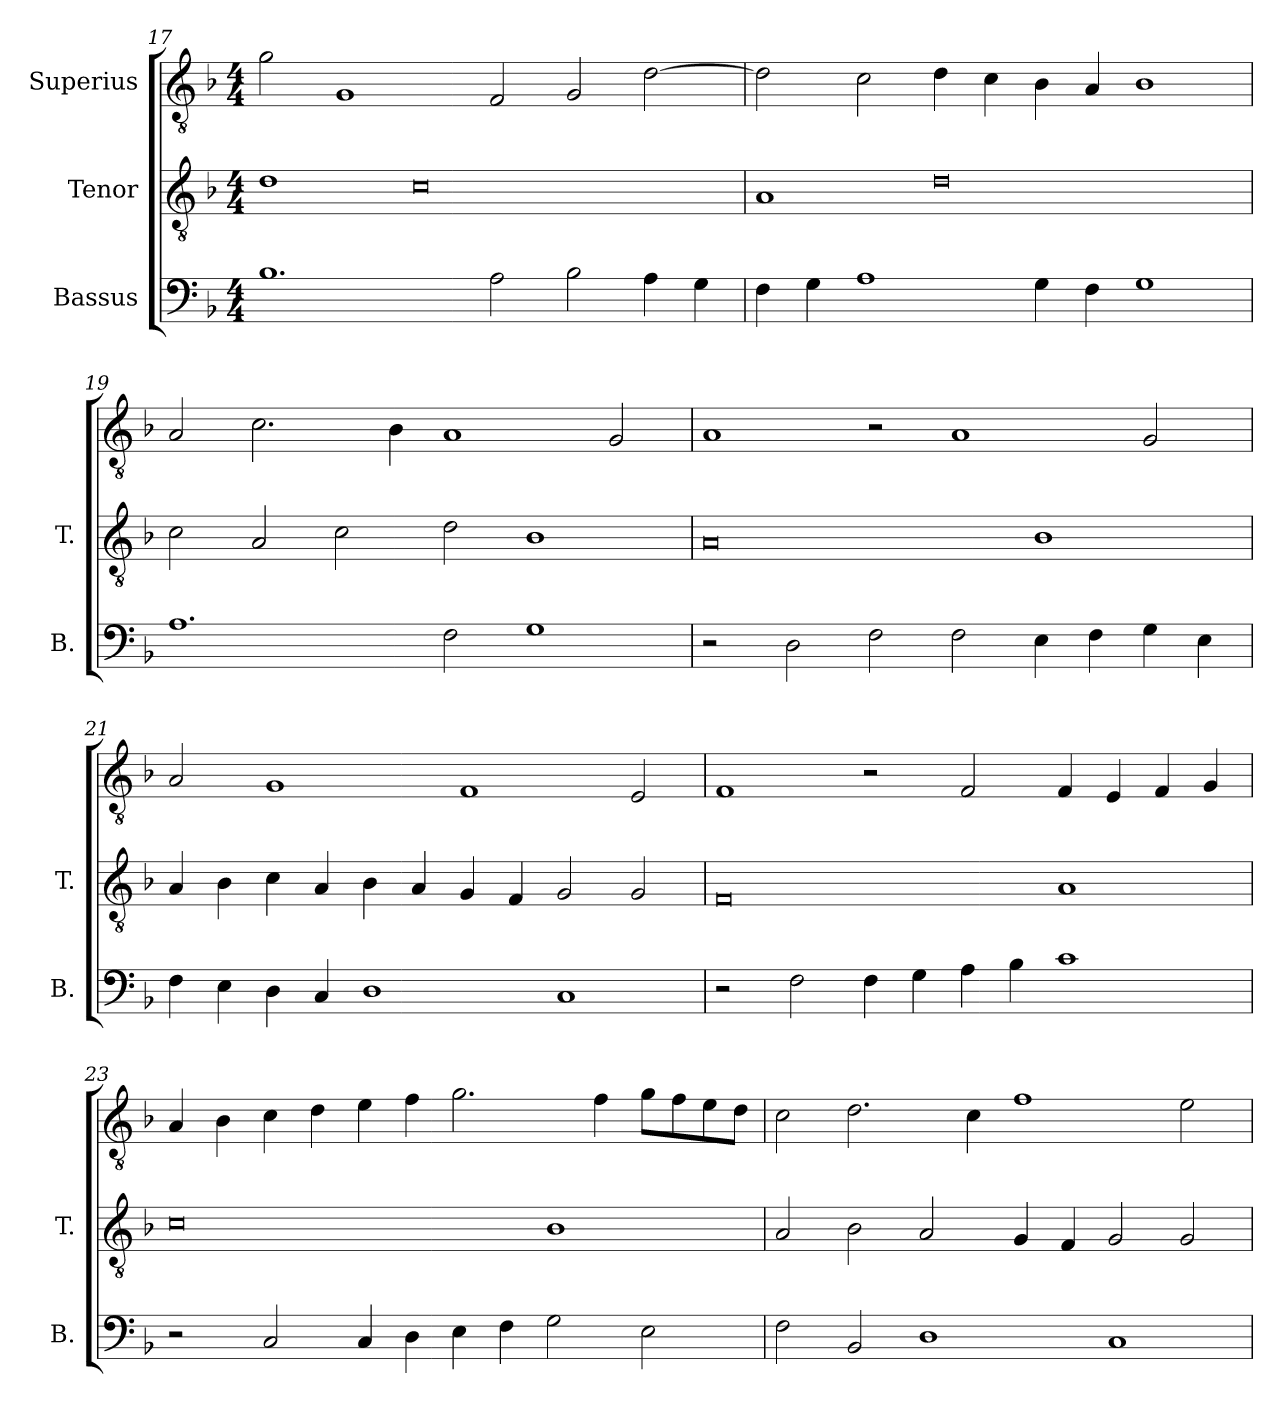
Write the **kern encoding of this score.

**kern	**kern	**kern
*part3	*part2	*part1
*staff3	*staff2	*staff1
*I"Bassus	*I"Tenor	*I"Superius
*I'B.	*I'T.	*
*clefF4	*clefGv2	*clefGv2
*	*ITrd7c12	*ITrd7c12
*k[b-]	*k[b-]	*k[b-]
*F:	*F:	*F:
*M4/4	*M4/4	*M4/4
=17	=17	=17
1.B-i	1Di	2Gi\
.	.	1GGi
.	0Ci	.
2Ai\	.	2FFi/
2B-i\	.	2GGi/
4Ai\	.	[>2Di\
4Gi\	.	.
=18	=18	=18
4Fi\	1AAi	2Di\]
4Gi\	.	.
1Ai	.	2Ci\
.	0Di	4Di\
.	.	4Ci\
4Gi\	.	4BB-i\
4Fi\	.	4AAi/
1Gi	.	1BB-i
!!LO:LB:g=z
=19	=19	=19
1.Ai	2Ci\	2AAi/
.	2AAi/	2.Ci\
.	2Ci\	.
.	.	4BB-i\
2Fi\	2Di\	1AAi
1Gi	1BB-i	.
.	.	2GGi/
=20	=20	=20
2r	0AAi	1AAi
2Di\	.	.
2Fi\	.	2r
2Fi\	.	1AAi
4Ei\	1BB-i	.
4Fi\	.	.
4Gi\	.	2GGi/
4Ei\	.	.
=21	=21	=21
4Fi\	4AAi/	2AAi/
4Ei\	4BB-i\	.
4Di\	4Ci\	1GGi
4Ci/	4AAi/	.
1Di	4BB-i\	.
.	4AAi/	.
.	4GGi/	1FFi
.	4FFi/	.
1Ci	2GGi/	.
.	2GGi/	2EEi/
!!LO:PB:g=z
=22	=22	=22
2r	0FFi	1FFi
2Fi\	.	.
4Fi\	.	2r
4Gi\	.	.
4Ai\	.	2FFi/
4B-i\	.	.
1ci	1AAi	4FFi/
.	.	4EEi/
.	.	4FFi/
.	.	4GGi/
=23	=23	=23
2r	0Ci	4AAi/
.	.	4BB-i\
2Ci/	.	4Ci\
.	.	4Di\
4Ci/	.	4Ei\
4Di\	.	4Fi\
4Ei\	.	2.Gi\
4Fi\	.	.
2Gi\	1BB-i	.
.	.	4Fi\
2Ei\	.	8Gi\L
.	.	8Fi\
.	.	8Ei\
.	.	8Di\J
=24	=24	=24
2Fi\	2AAi/	2Ci\
2BB-i/	2BB-i\	2.Di\
1Di	2AAi/	.
.	.	4Ci\
.	4GGi/	1Fi
.	4FFi/	.
1Ci	2GGi/	.
.	2GGi/	2Ei\
=	=	=
*-	*-	*-
